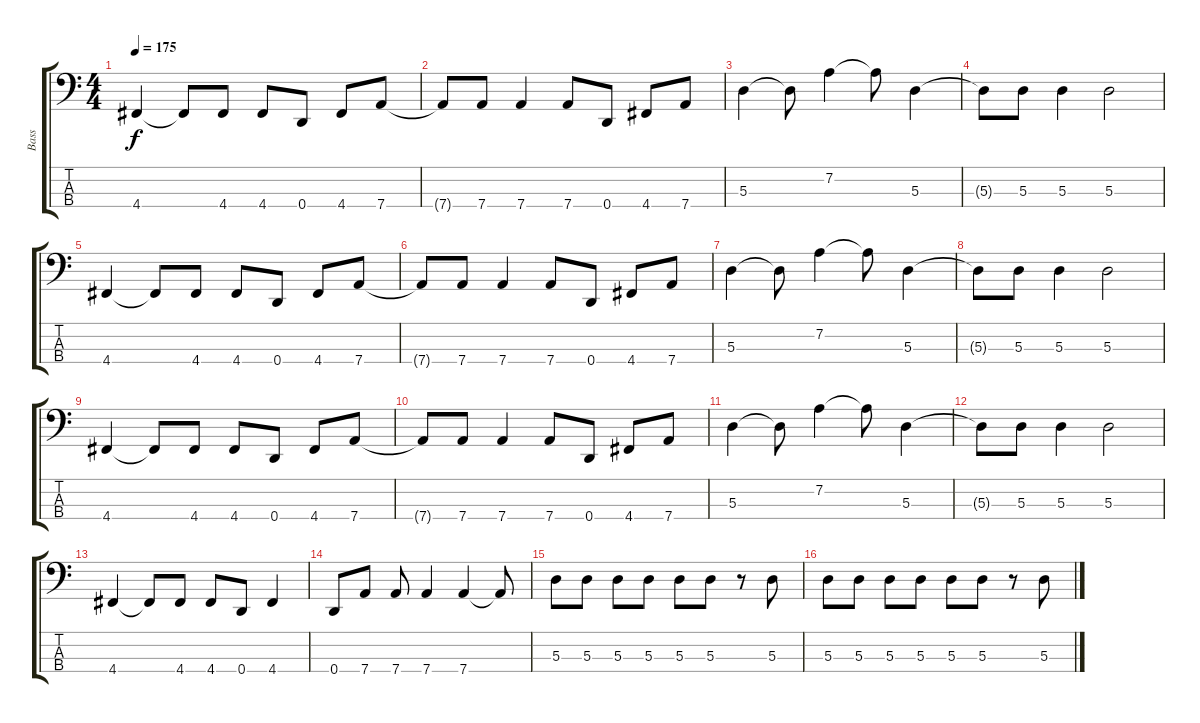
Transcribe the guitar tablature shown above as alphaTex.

\track ("Bass" "Bass") {instrument electricbasspick}
\staff {score tabs}
\tuning (G2 D2 A1 D1) {hide}
\ts (4 4)
\tempo 175
\clef f4
\ks c
4.4.4{dy f} 4.4{t}.8 4.4.8 4.4.8 0.4.8 4.4.8 7.4.8 |
7.4{t}.8 7.4.8 7.4.4 7.4.8 0.4.8 4.4.8 7.4.8 |
5.3.4 5.3{t}.8 7.2.4 7.2{t}.8 5.3.4 |
5.3{t}.8 5.3.8 5.3.4 5.3.2 |
4.4.4 4.4{t}.8 4.4.8 4.4.8 0.4.8 4.4.8 7.4.8 |
7.4{t}.8 7.4.8 7.4.4 7.4.8 0.4.8 4.4.8 7.4.8 |
5.3.4 5.3{t}.8 7.2.4 7.2{t}.8 5.3.4 |
5.3{t}.8 5.3.8 5.3.4 5.3.2 |
4.4.4 4.4{t}.8 4.4.8 4.4.8 0.4.8 4.4.8 7.4.8 |
7.4{t}.8 7.4.8 7.4.4 7.4.8 0.4.8 4.4.8 7.4.8 |
5.3.4 5.3{t}.8 7.2.4 7.2{t}.8 5.3.4 |
5.3{t}.8 5.3.8 5.3.4 5.3.2 |
4.4.4 4.4{t}.8 4.4.8 4.4.8 0.4.8 4.4.4 |
0.4.8 7.4.8 7.4.8 7.4.4 7.4.4 7.4{t}.8 |
5.3.8 5.3.8 5.3.8 5.3.8 5.3.8 5.3.8 r.8 5.3.8 |
5.3.8 5.3.8 5.3.8 5.3.8 5.3.8 5.3.8 r.8 5.3.8
